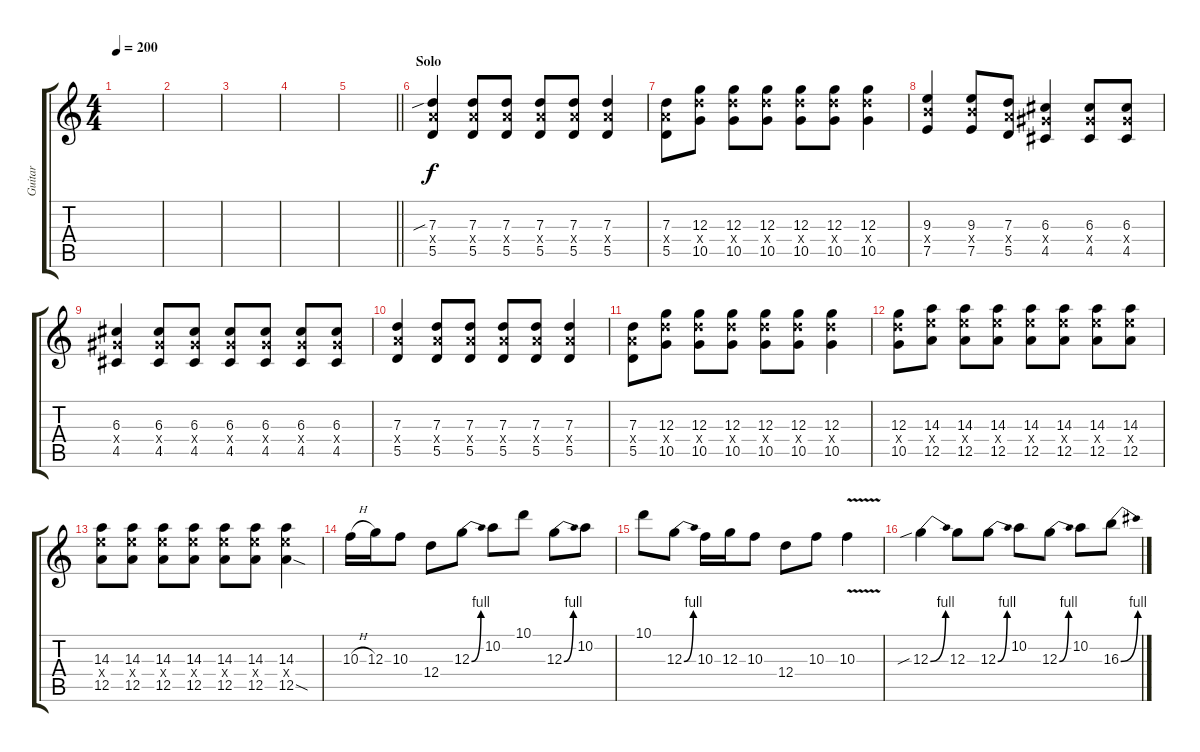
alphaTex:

\track ("Guitar" "Guitar") {instrument distortionguitar}
\staff {score tabs}
\tuning (E4 B3 G3 D3 A2 E2) {hide}
\ts (4 4)
\tempo 200
\clef g2
\ks c
|
|
|
|
\barLineRight lightlight
|
\section ("" "Solo")
(7.3{sib} 7.4{x} 5.5).4 (7.3 7.4{x} 5.5).8 (7.3 7.4{x} 5.5).8 (7.3 7.4{x} 5.5).8 (7.3 7.4{x} 5.5).8 (7.3 7.4{x} 5.5).4 |
(7.3 7.4{x} 5.5).8 (12.3 12.4{x} 10.5).8 (12.3 12.4{x} 10.5).8 (12.3 12.4{x} 10.5).8 (12.3 12.4{x} 10.5).8 (12.3 12.4{x} 10.5).8 (12.3 12.4{x} 10.5).4 |
(9.3 9.4{x} 7.5).4 (9.3 9.4{x} 7.5).8 (7.3 7.4{x} 5.5).8 (6.3 6.4{x} 4.5).4 (6.3 6.4{x} 4.5).8 (6.3 6.4{x} 4.5).8 |
(6.3 6.4{x} 4.5).4 (6.3 6.4{x} 4.5).8 (6.3 6.4{x} 4.5).8 (6.3 6.4{x} 4.5).8 (6.3 6.4{x} 4.5).8 (6.3 6.4{x} 4.5).8 (6.3 6.4{x} 4.5).8 |
(7.3 7.4{x} 5.5).4 (7.3 7.4{x} 5.5).8 (7.3 7.4{x} 5.5).8 (7.3 7.4{x} 5.5).8 (7.3 7.4{x} 5.5).8 (7.3 7.4{x} 5.5).4 |
(7.3 7.4{x} 5.5).8 (12.3 12.4{x} 10.5).8 (12.3 12.4{x} 10.5).8 (12.3 12.4{x} 10.5).8 (12.3 12.4{x} 10.5).8 (12.3 12.4{x} 10.5).8 (12.3 12.4{x} 10.5).4 |
(12.3 12.4{x} 10.5).8 (14.3 14.4{x} 12.5).8 (14.3 14.4{x} 12.5).8 (14.3 14.4{x} 12.5).8 (14.3 14.4{x} 12.5).8 (14.3 14.4{x} 12.5).8 (14.3 14.4{x} 12.5).8 (14.3 14.4{x} 12.5).8 |
(14.3 14.4{x} 12.5).8 (14.3 14.4{x} 12.5).8 (14.3 14.4{x} 12.5).8 (14.3 14.4{x} 12.5).8 (14.3 14.4{x} 12.5).8 (14.3 14.4{x} 12.5).8 (14.3 14.4{x} 12.5{sod}).4 |
10.3{h}.16 12.3.16 10.3.8 12.4.8 12.3{be (bend 0 0 60 4)}.8 10.2.8 10.1.8 12.3{be (bend 0 0 60 4)}.8 10.2.8 |
10.1.8 12.3{be (bend 0 0 60 4)}.8 10.3.16 12.3.16 10.3.8 12.4.8 10.3.8 10.3{v}.4 |
12.3{be (bend 0 0 60 4) sib}.4 12.3.8 12.3{be (bend 0 0 60 4)}.8 10.2.8 12.3{be (bend 0 0 60 4)}.8 10.2.8 16.3{be (bend 0 0 60 4)}.8
